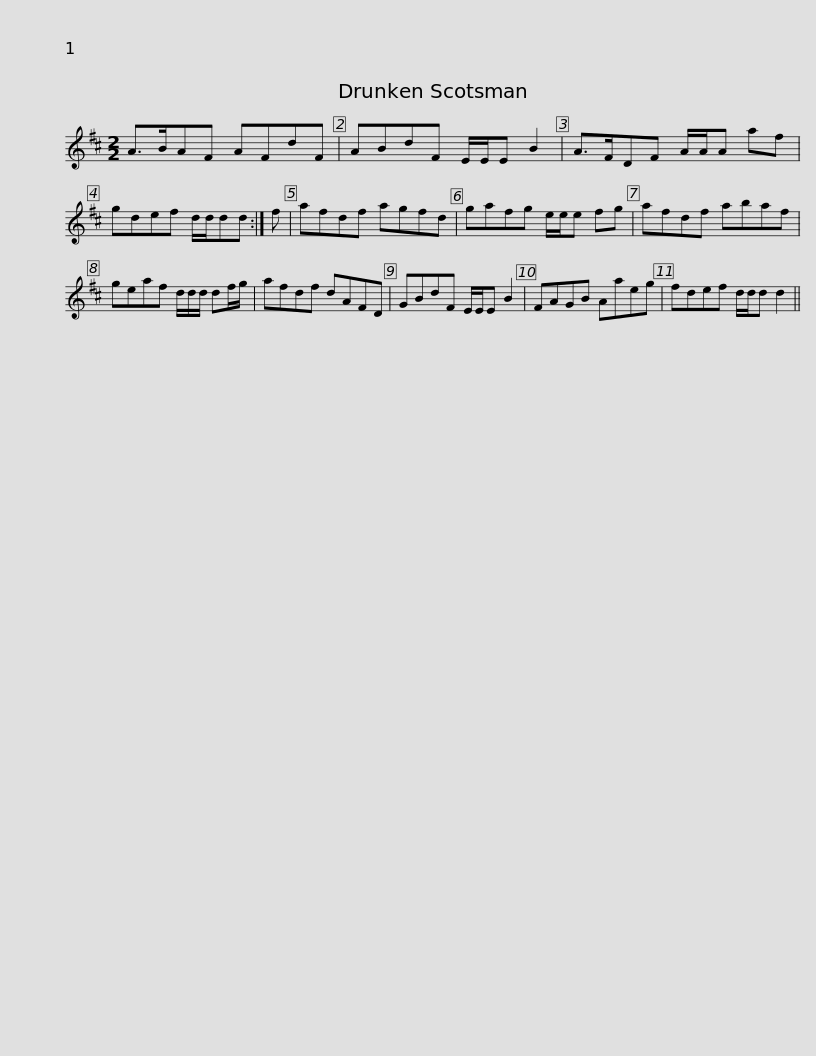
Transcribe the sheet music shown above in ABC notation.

X:1
L:1/8
M:2/2
I:linebreak $
K:D
V:1 treble
V:1
 A>BAF AFdF | ABdF E/E/E B2 | A>FDF A/A/A af | gdef d/d/dd :| f | %5
 afdf agfd |$ gafg e/e/e fg | afdf abaf | geaf d/d/d/ df/g/ | afdf dAFD | %10
 GBdF E/E/E B2 |$ FAGB Aaeg | fdef d/d/d d2 || %13
